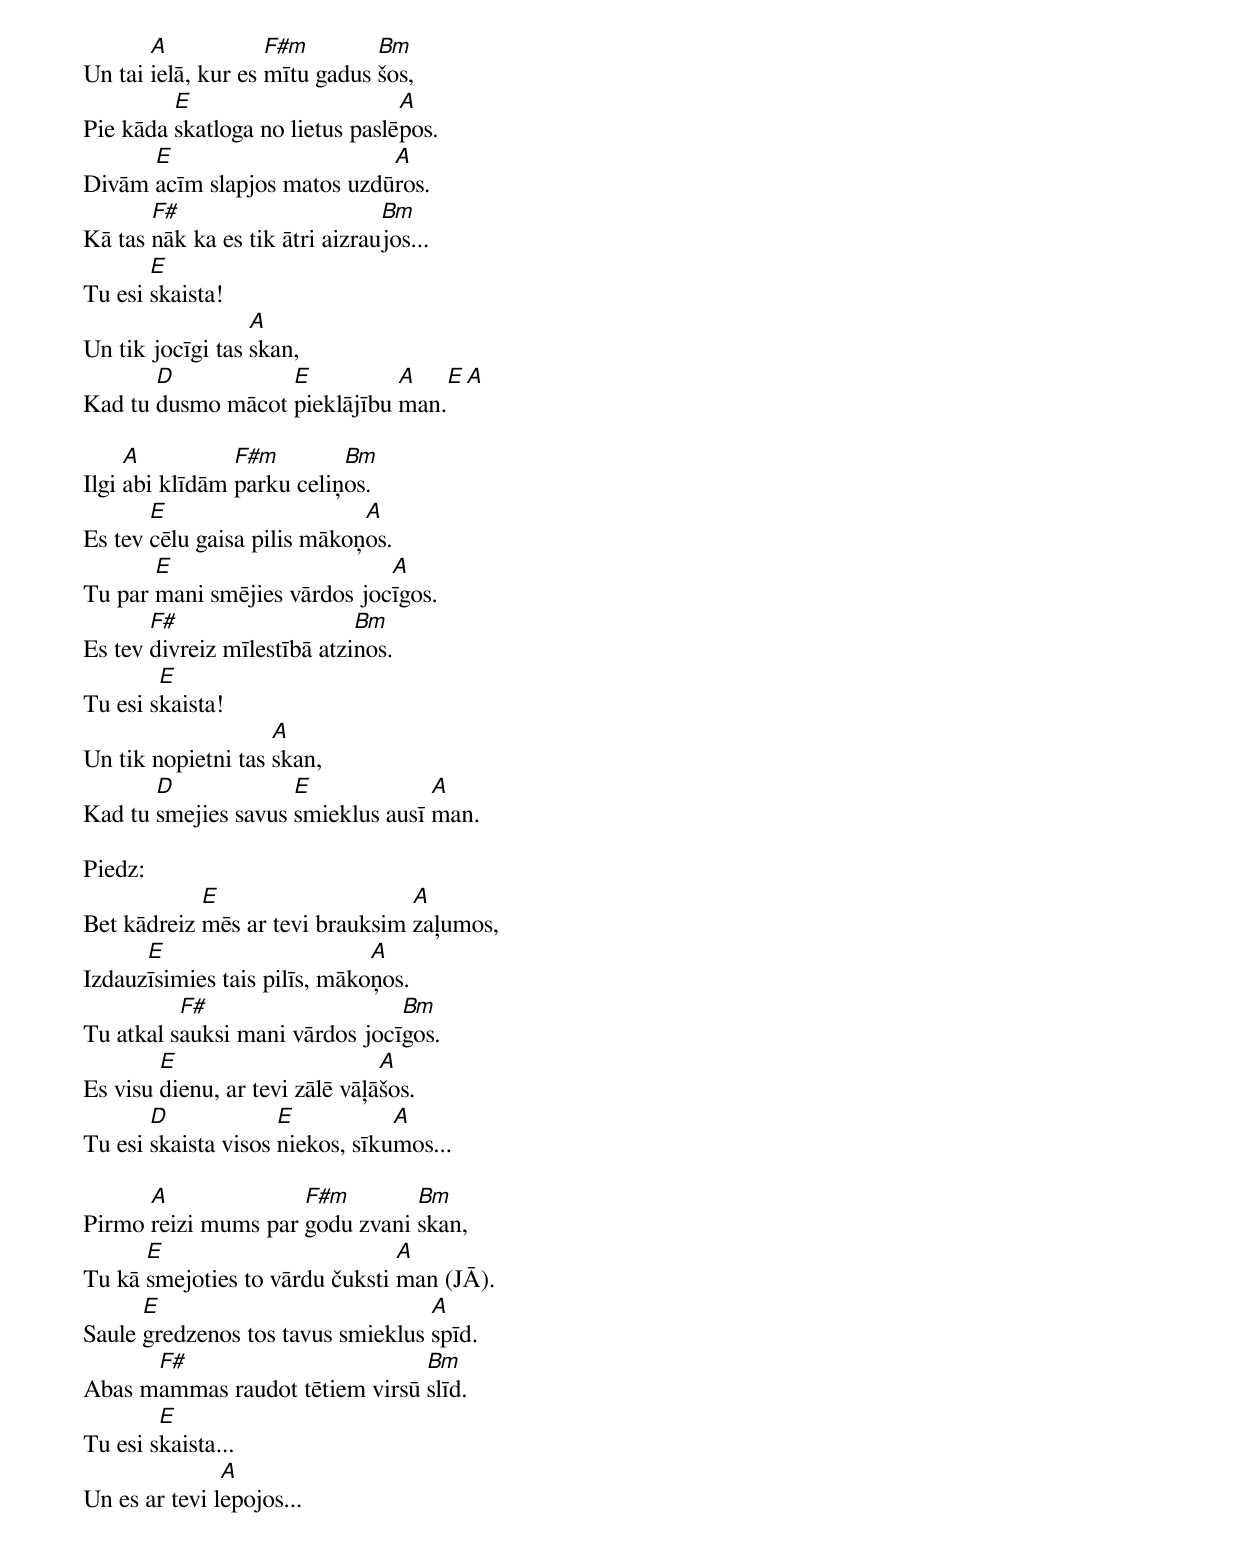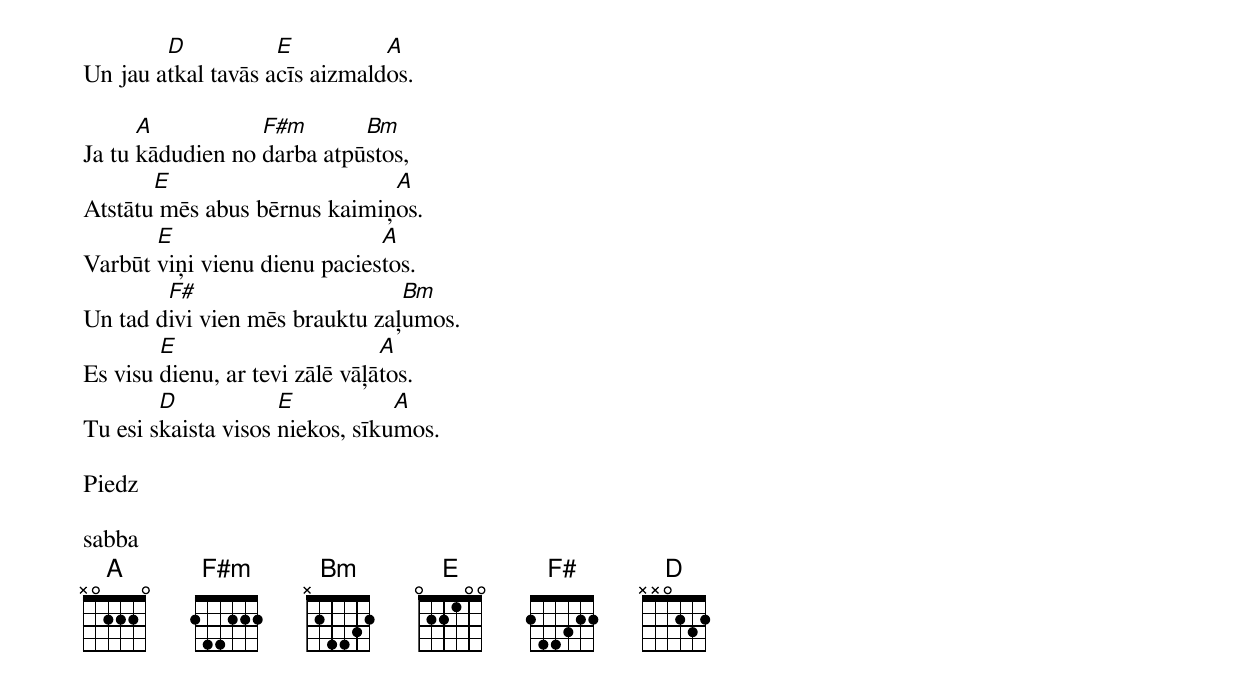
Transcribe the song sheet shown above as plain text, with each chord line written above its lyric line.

       A            F#m        Bm
Un tai ielā, kur es mītu gadus šos,
         E                       A
Pie kāda skatloga no lietus paslēpos.
      E                      A
Divām acīm slapjos matos uzdūros.
       F#                       Bm
Kā tas nāk ka es tik ātri aizraujos...
       E
Tu esi skaista!
                  A
Un tik jocīgi tas skan,
       D           E          A   E   A
Kad tu dusmo mācot pieklājību man.

     A          F#m        Bm
Ilgi abi klīdām parku celiņos.
       E                     A
Es tev cēlu gaisa pilis mākoņos.
       E                      A
Tu par mani smējies vārdos jocīgos.
       F#                    Bm
Es tev divreiz mīlestībā atzinos.
        E
Tu esi skaista!
                    A
Un tik nopietni tas skan,
       D             E             A
Kad tu smejies savus smieklus ausī man.

Piedz:
            E                    A
Bet kādreiz mēs ar tevi brauksim zaļumos,
      E                       A
Izdauzīsimies tais pilīs, mākoņos.
          F#                    Bm
Tu atkal sauksi mani vārdos jocīgos.
        E                       A
Es visu dienu, ar tevi zālē vāļāšos.
       D             E           A
Tu esi skaista visos niekos, sīkumos...

      A              F#m        Bm
Pirmo reizi mums par godu zvani skan,
      E                         A
Tu kā smejoties to vārdu čuksti man (JĀ).
      E                            A
Saule gredzenos tos tavus smieklus spīd.
      F#                        Bm
Abas mammas raudot tētiem virsū slīd.
        E
Tu esi skaista...
               A
Un es ar tevi lepojos...
        D           E          A
Un jau atkal tavās acīs aizmaldos.

      A           F#m       Bm
Ja tu kādudien no darba atpūstos,
       E                      A
Atstātu mēs abus bērnus kaimiņos.
       E                      A
Varbūt viņi vienu dienu paciestos.
        F#                      Bm
Un tad divi vien mēs brauktu zaļumos.
        E                       A
Es visu dienu, ar tevi zālē vāļātos.
        D            E           A
Tu esi skaista visos niekos, sīkumos.

Piedz

sabba
